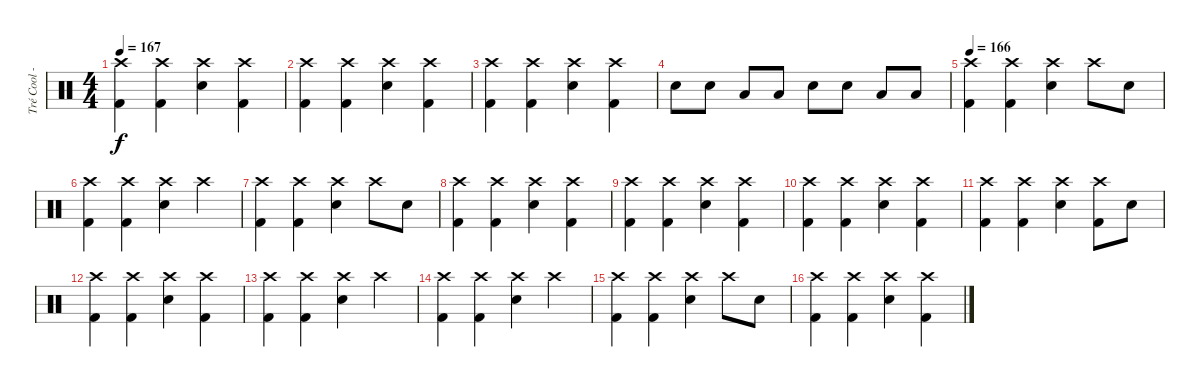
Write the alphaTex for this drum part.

\track ("Tré Cool - Drums" "Tré Cool -") {instrument percussion}
\staff {score}
\articulation defaults
\ts (4 4)
\tempo 167
\clef neutral
\ks c
("Crash high (hit)" "Kick (hit) 2").4{dy f} ("Crash high (hit)" "Kick (hit) 2").4 ("Crash high (hit)" "Snare (hit) 2").4 ("Crash high (hit)" "Kick (hit) 2").4 |
("Crash high (hit)" "Kick (hit) 2").4 ("Crash high (hit)" "Kick (hit) 2").4 ("Crash high (hit)" "Snare (hit) 2").4 ("Crash high (hit)" "Kick (hit) 2").4 |
("Crash high (hit)" "Kick (hit) 2").4 ("Crash high (hit)" "Kick (hit) 2").4 ("Crash high (hit)" "Snare (hit) 2").4 ("Crash high (hit)" "Kick (hit) 2").4 |
"Electric Snare (hit)".8 "Electric Snare (hit)".8 "Low Tom (hit)".8 "Low Floor Tom (hit)".8 "Electric Snare (hit)".8 "Electric Snare (hit)".8 "Low Tom (hit)".8 "Low Floor Tom (hit)".8 |
\tempo 166
("Crash high (hit)" "Kick (hit) 2").4 ("Crash high (hit)" "Kick (hit) 2").4 ("Crash high (hit)" "Snare (hit) 2").4 "Crash high (hit)".8 "Snare (hit) 2".8 |
("Crash high (hit)" "Kick (hit) 2").4 ("Crash high (hit)" "Kick (hit) 2").4 ("Crash high (hit)" "Snare (hit) 2").4 "Crash high (hit)".4 |
("Crash high (hit)" "Kick (hit) 2").4 ("Crash high (hit)" "Kick (hit) 2").4 ("Crash high (hit)" "Snare (hit) 2").4 "Crash high (hit)".8 "Snare (hit) 2".8 |
("Crash high (hit)" "Kick (hit) 2").4 ("Crash high (hit)" "Kick (hit) 2").4 ("Crash high (hit)" "Snare (hit) 2").4 ("Crash high (hit)" "Kick (hit) 2").4 |
("Crash high (hit)" "Kick (hit) 2").4 ("Crash high (hit)" "Kick (hit) 2").4 ("Crash high (hit)" "Snare (hit) 2").4 ("Crash high (hit)" "Kick (hit) 2").4 |
("Crash high (hit)" "Kick (hit) 2").4 ("Crash high (hit)" "Kick (hit) 2").4 ("Crash high (hit)" "Snare (hit) 2").4 ("Crash high (hit)" "Kick (hit) 2").4 |
("Crash high (hit)" "Kick (hit) 2").4 ("Crash high (hit)" "Kick (hit) 2").4 ("Crash high (hit)" "Snare (hit) 2").4 ("Crash high (hit)" "Kick (hit) 2").8 "Snare (hit) 2".8 |
("Crash high (hit)" "Kick (hit) 2").4 ("Crash high (hit)" "Kick (hit) 2").4 ("Crash high (hit)" "Snare (hit) 2").4 ("Crash high (hit)" "Kick (hit) 2").4 |
("Crash high (hit)" "Kick (hit) 2").4 ("Crash high (hit)" "Kick (hit) 2").4 ("Crash high (hit)" "Snare (hit) 2").4 "Crash high (hit)".4 |
("Crash high (hit)" "Kick (hit) 2").4 ("Crash high (hit)" "Kick (hit) 2").4 ("Crash high (hit)" "Snare (hit) 2").4 "Crash high (hit)".4 |
("Crash high (hit)" "Kick (hit) 2").4 ("Crash high (hit)" "Kick (hit) 2").4 ("Crash high (hit)" "Snare (hit) 2").4 "Crash high (hit)".8 "Snare (hit) 2".8 |
("Crash high (hit)" "Kick (hit) 2").4 ("Crash high (hit)" "Kick (hit) 2").4 ("Crash high (hit)" "Snare (hit) 2").4 ("Crash high (hit)" "Kick (hit) 2").4
